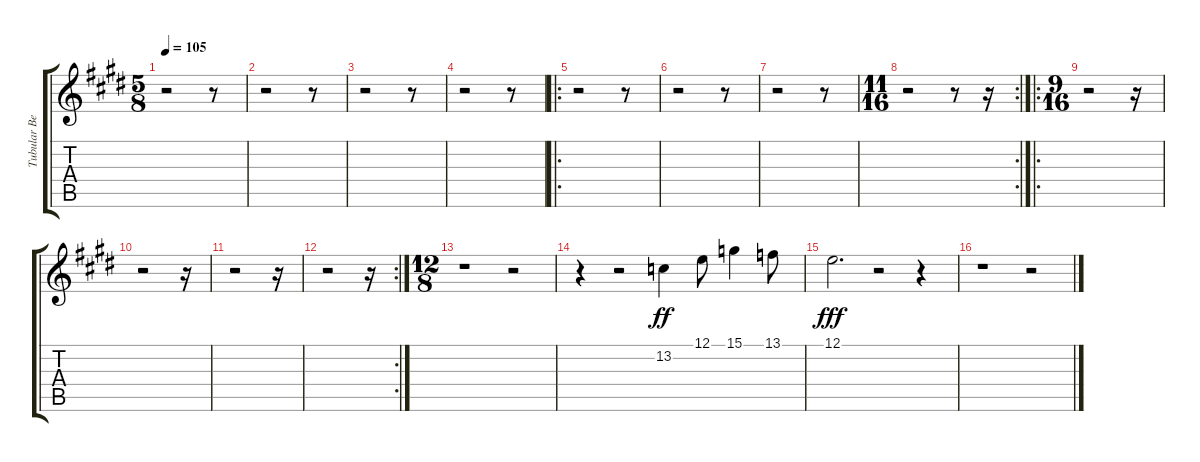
\track ("Tubular Bells" "Tubular Be") {instrument tubularbells}
\staff {score tabs}
\tuning (E4 B3 G3 D3 A2 E2) {hide}
\ts (5 8)
\tempo 105
\clef g2
\ks e
r.2{dy ff instrument tubularbells} r.8 |
\ks c#minor
r.2 r.8 |
r.2 r.8 |
r.2 r.8 |
\ro
\ks e
r.2 r.8 |
\ks c#minor
r.2 r.8 |
r.2 r.8 |
\rc 2
\ts (11 16)
r.2 r.8 r.16 |
\ro
\ts (9 16)
\ks e
r.2 r.16 |
\ks c#minor
r.2 r.16 |
r.2 r.16 |
\rc 2
r.2 r.16 |
\ts (12 8)
\ks e
r.1 r.2 |
\ks c#minor
r.4 r.2 13.2.4 12.1.8 15.1.4 13.1.8 |
\ks e
12.1.2{d dy fff} r.2 r.4 |
\ks c#minor
r.1 r.2
